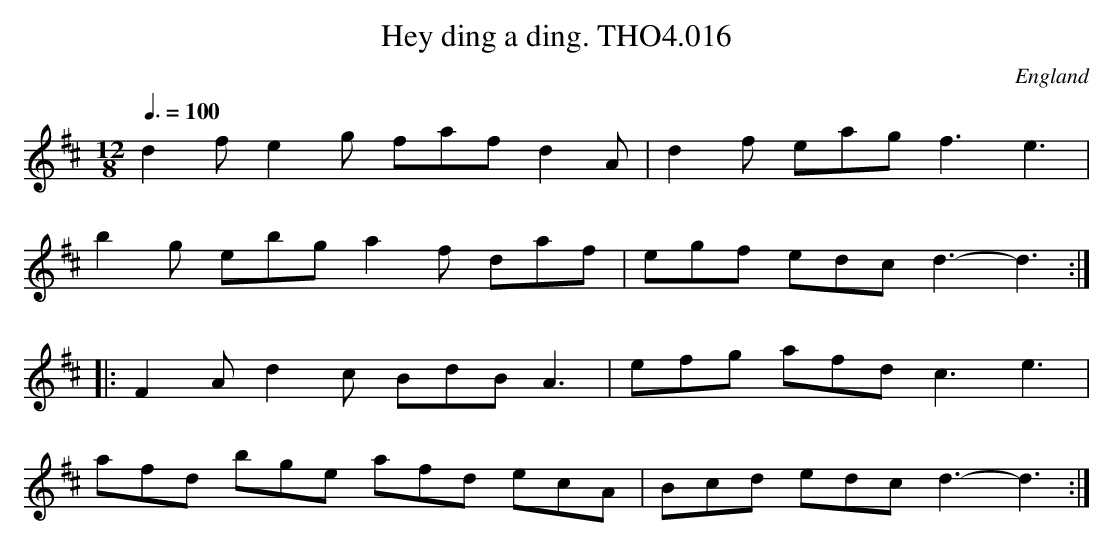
X:1
T:Hey ding a ding. THO4.016
O:England
M:12/8
L:1/8
Q:3/8=100
K:D major
d2 f e2 g faf d2 A|d2 f eag f3 e3|
b2 g ebg a2 f daf|egf edc d3-d3:|
|:F2 A d2 c BdB A3|efg afd c3e3|
afd bge afd ecA|Bcd edc d3-d3:|
